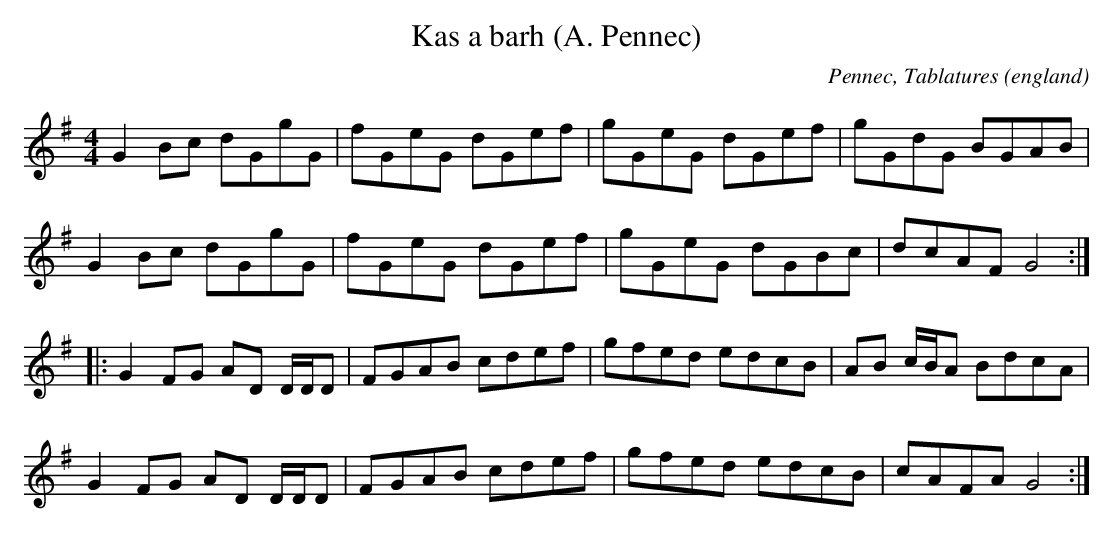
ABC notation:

X:1
T:Kas a barh (A. Pennec)
O:england
C:Pennec, Tablatures
M:4/4
L:1/8
K:G
G2Bc dGgG|fGeG dGef|gGeG dGef|gGdG BGAB|
G2Bc dGgG|fGeG dGef|gGeG dGBc|dcAF G4:|
|:G2FG AD D/D/D|FGAB cdef|gfed edcB|AB c/B/A BdcA|
G2FG AD D/D/D|FGAB cdef|gfed edcB|cAFA G4:|
